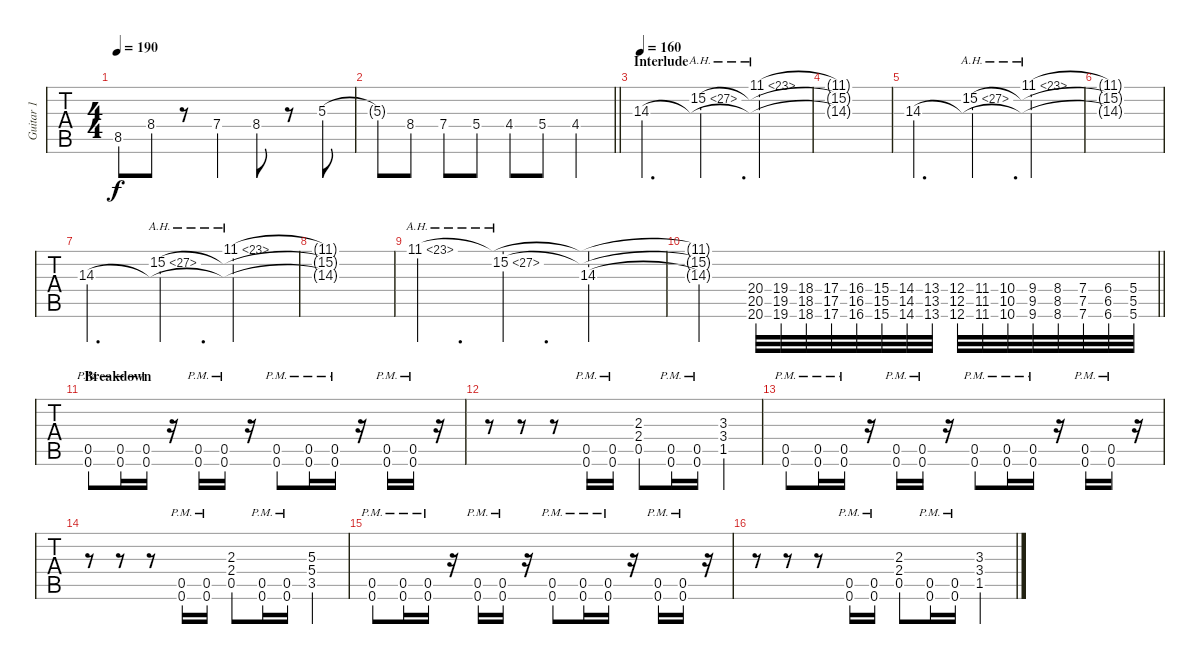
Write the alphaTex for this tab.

\track ("Guitar 1" "Guitar 1") {instrument distortionguitar}
\staff {tabs}
\tuning (Db4 Ab3 E3 B2 Gb2 B1) {hide}
\ts (4 4)
\tempo 190
\clef g2
\ks c
8.5{t}.8{dy f} 8.4.8 r.8 7.4.4 8.4.8 r.8 5.3.8 |
\barLineRight lightlight
5.3{t}.8 8.4.8 7.4.8 5.4.8 4.4.8 5.4.8 4.4.4 |
\section ("" "Interlude")
\tempo 160
14.3.4{d} (15.2{ah 12} 14.3{t}).4{d} (11.1{ah 12} 15.2{t} 14.3{t}).4 |
(11.1{t} 15.2{t} 14.3{t}).1 |
14.3.4{d} (15.2{ah 12} 14.3{t}).4{d} (11.1{ah 12} 15.2{t} 14.3{t}).4 |
(11.1{t} 15.2{t} 14.3{t}).1 |
14.3.4{d} (15.2{ah 12} 14.3{t}).4{d} (11.1{ah 12} 15.2{t} 14.3{t}).4 |
(11.1{t} 15.2{t} 14.3{t}).1 |
11.1{ah 12}.4{d} (11.1{t} 15.2{ah 12}).4{d} (11.1{t} 15.2{t} 14.3).4 |
\barLineRight lightlight
(11.1{t} 15.2{t} 14.3{t}).2 (20.4 20.5 20.6).32{instrument guitarfretnoise} (19.4 19.5 19.6).32 (18.4 18.5 18.6).32 (17.4 17.5 17.6).32 (16.4 16.5 16.6).32 (15.4 15.5 15.6).32 (14.4 14.5 14.6).32 (13.4 13.5 13.6).32 (12.4 12.5 12.6).32 (11.4 11.5 11.6).32 (10.4 10.5 10.6).32 (9.4 9.5 9.6).32 (8.4 8.5 8.6).32 (7.4 7.5 7.6).32 (6.4 6.5 6.6).32 (5.4 5.5 5.6).32 |
\section ("" "Breakdown")
(0.5{pm} 0.6{pm}).8{instrument distortionguitar} (0.5{pm} 0.6{pm}).16 (0.5{pm} 0.6{pm}).16 r.16 (0.5{pm} 0.6{pm}).16 (0.5{pm} 0.6{pm}).16 r.16 (0.5{pm} 0.6{pm}).8 (0.5{pm} 0.6{pm}).16 (0.5{pm} 0.6{pm}).16 r.16 (0.5{pm} 0.6{pm}).16 (0.5{pm} 0.6{pm}).16 r.16 |
r.8 r.8 r.8 (0.5{pm} 0.6{pm}).16 (0.5{pm} 0.6{pm}).16 (2.3 2.4 0.5).8 (0.5{pm} 0.6{pm}).16 (0.5{pm} 0.6{pm}).16 (3.3 3.4 1.5).4 |
(0.5{pm} 0.6{pm}).8 (0.5{pm} 0.6{pm}).16 (0.5{pm} 0.6{pm}).16 r.16 (0.5{pm} 0.6{pm}).16 (0.5{pm} 0.6{pm}).16 r.16 (0.5{pm} 0.6{pm}).8 (0.5{pm} 0.6{pm}).16 (0.5{pm} 0.6{pm}).16 r.16 (0.5{pm} 0.6{pm}).16 (0.5{pm} 0.6{pm}).16 r.16 |
r.8 r.8 r.8 (0.5{pm} 0.6{pm}).16 (0.5{pm} 0.6{pm}).16 (2.3 2.4 0.5).8 (0.5{pm} 0.6{pm}).16 (0.5{pm} 0.6{pm}).16 (5.3 5.4 3.5).4 |
(0.5{pm} 0.6{pm}).8 (0.5{pm} 0.6{pm}).16 (0.5{pm} 0.6{pm}).16 r.16 (0.5{pm} 0.6{pm}).16 (0.5{pm} 0.6{pm}).16 r.16 (0.5{pm} 0.6{pm}).8 (0.5{pm} 0.6{pm}).16 (0.5{pm} 0.6{pm}).16 r.16 (0.5{pm} 0.6{pm}).16 (0.5{pm} 0.6{pm}).16 r.16 |
r.8 r.8 r.8 (0.5{pm} 0.6{pm}).16 (0.5{pm} 0.6{pm}).16 (2.3 2.4 0.5).8 (0.5{pm} 0.6{pm}).16 (0.5{pm} 0.6{pm}).16 (3.3 3.4 1.5).4
